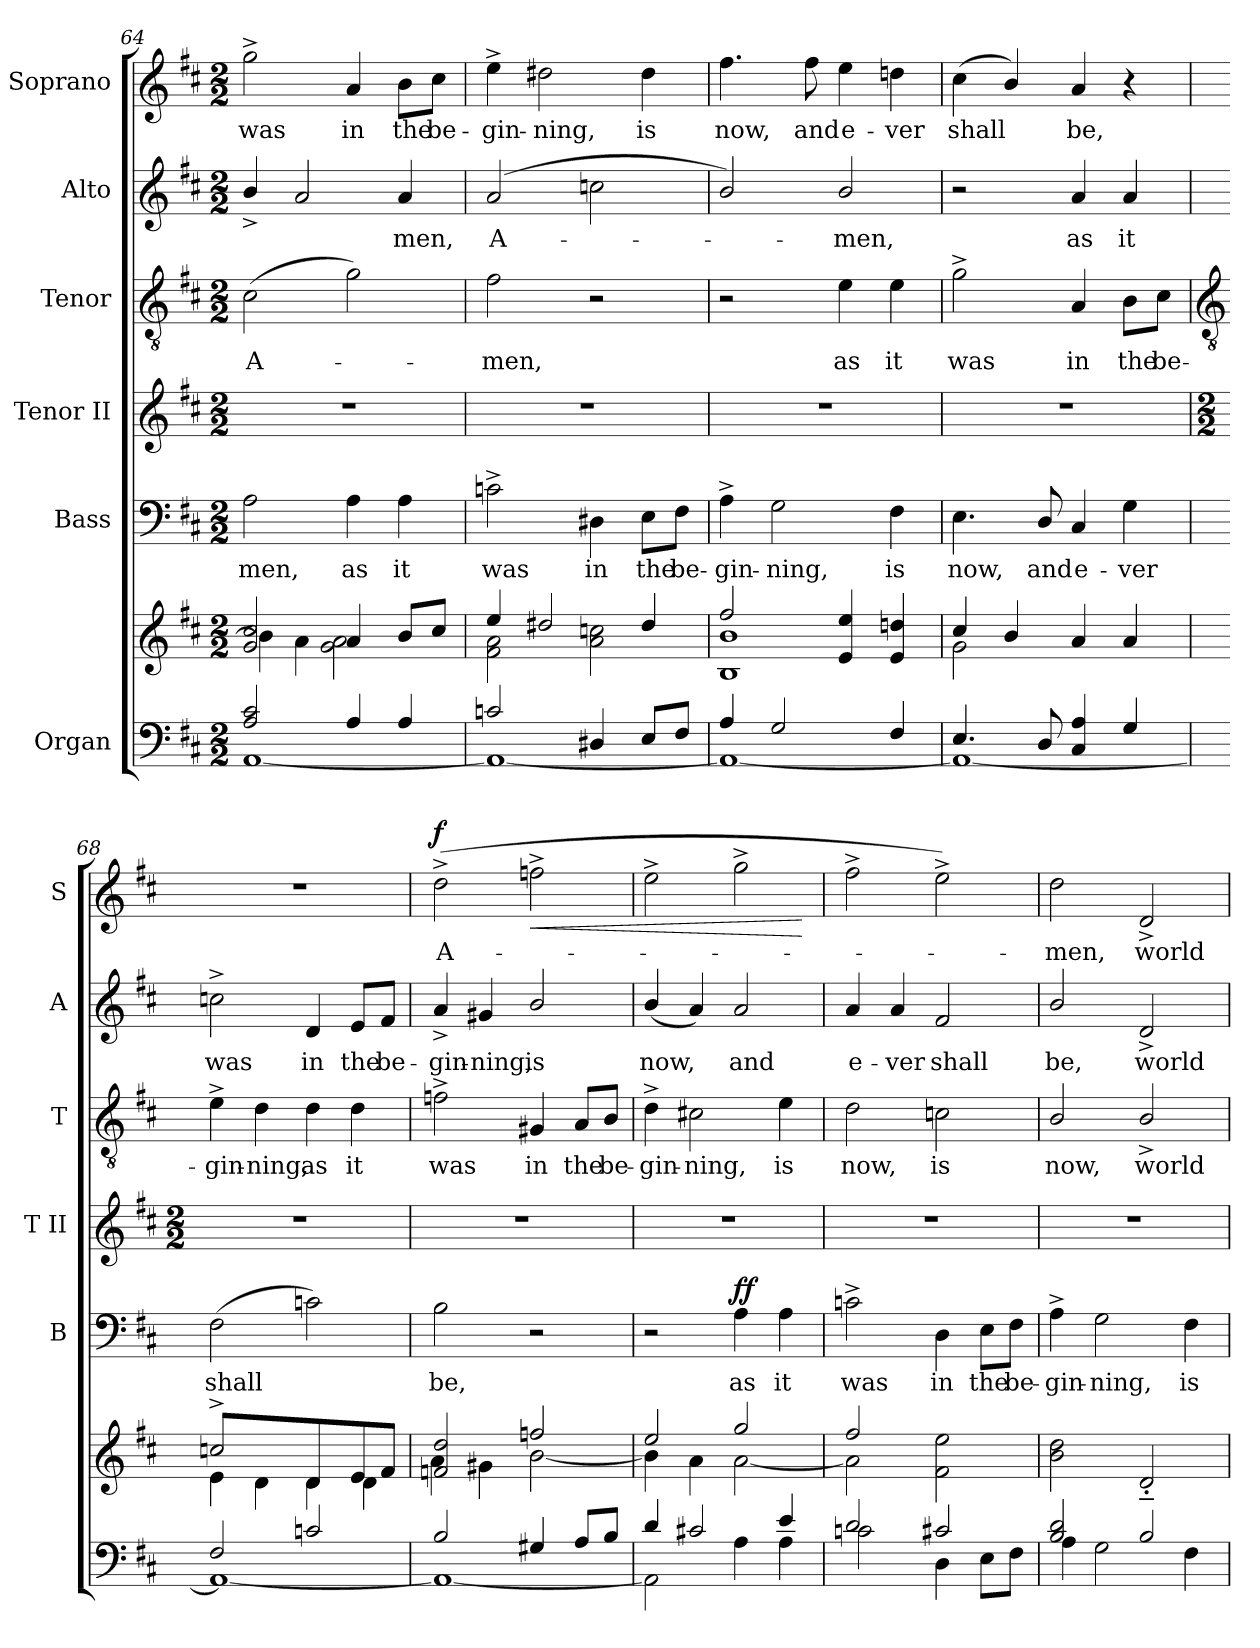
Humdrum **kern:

**kern	**kern	**kern	**text	**dynam	**kern	**kern	**text	**kern	**text	**kern	**text	**dynam
*part6	*part6	*part5	*part5	*part5	*part4	*part3	*part3	*part2	*part2	*part1	*part1	*part1
*staff7	*staff6	*staff5	*staff5	*staff5	*staff4	*staff3	*staff3	*staff2	*staff2	*staff1	*staff1	*staff1
*I"Organ	*	*I"Bass	*	*	*I"Tenor II	*I"Tenor	*	*I"Alto	*	*I"Soprano	*	*
*	*	*I'B	*	*	*I'T II	*I'T	*	*I'A	*	*I'S	*	*
*clefF4	*clefG2	*clefF4	*	*	*clefG2	*clefGv2	*	*clefG2	*	*clefG2	*	*
*k[f#c#]	*k[f#c#]	*k[f#c#]	*	*	*k[f#c#]	*k[f#c#]	*	*k[f#c#]	*	*k[f#c#]	*	*
*D:	*D:	*D:	*	*	*D:	*D:	*	*D:	*	*D:	*	*
*M2/2	*M2/2	*M2/2	*	*	*M2/2	*M2/2	*	*M2/2	*	*M2/2	*	*
=64	=64	=64	=64	=64	=64	=64	=64	=64	=64	=64	=64	=64
*^	*^	*	*	*	*	*	*	*	*	*	*	*
!	!	!	!	!	!LO:LY:b	!	!	!	!LO:LY:b	!	!	!	!LO:LY:b	!
2A/ 2c#/	[1AA\	2g/ 2cc#/	4b\]	2A	men,	.	1r	(>2c#	A-	4b^/	.	2gg^	was	.
.	.	.	4a\	.	.	.	.	.	.	2a	.	.	.	.
!	!	!	!	!	!LO:LY:b	!	!	!	!	!	!	!	!LO:LY:b	!
4A/	.	4a/	2g\ 2a\	4A	as	.	.	2g)	.	.	.	4a	in	.
!	!	!	!	!	!LO:LY:b	!	!	!	!	!	!LO:LY:b	!	!LO:LY:b	!
4A/	.	8b/L	.	4A	it	.	.	.	.	4a	men,	8b\L	the	.
!	!	!	!	!	!	!	!	!	!	!	!	!	!LO:LY:b	!
.	.	8cc#/J	.	.	.	.	.	.	.	.	.	8cc#\J	be-	.
=65	=65	=65	=65	=65	=65	=65	=65	=65	=65	=65	=65	=65	=65	=65
!	!	!	!	!	!LO:LY:b	!	!	!	!LO:LY:b	!	!LO:LY:b	!	!LO:LY:b	!
2cn/	1AA\_	4ee/	2f#\ 2a\	2cn^	was	.	1r	2f#	men,	(>2a	A-	4ee^	-gin-	.
!	!	!	!	!	!	!	!	!	!	!	!	!	!LO:LY:b	!
.	.	2dd#X/	.	.	.	.	.	.	.	.	.	2dd#X	-ning,	.
!	!	!	!	!	!LO:LY:b	!	!	!	!	!	!	!	!	!
4D#X/	.	.	2a\ 2ccn\	4D#X	in	.	.	2r	.	2ccn	.	.	.	.
!	!	!	!	!	!LO:LY:b	!	!	!	!	!	!	!	!LO:LY:b	!
8E/L	.	4dd#/	.	8E\L	the	.	.	.	.	.	.	4dd#	is	.
!	!	!	!	!	!LO:LY:b	!	!	!	!	!	!	!	!	!
8F#/J	.	.	.	8F#\J	be-	.	.	.	.	.	.	.	.	.
=66	=66	=66	=66	=66	=66	=66	=66	=66	=66	=66	=66	=66	=66	=66
!	!	!	!	!	!LO:LY:b	!	!	!	!	!	!	!	!LO:LY:b	!
4A/	1AA\_	2ff#/	1B\ 1b\	4A^	-gin-	.	1r	2r	.	2b/)	.	4.ff#	now,	.
!	!	!	!	!	!LO:LY:b	!	!	!	!	!	!	!	!	!
2G/	.	.	.	2G	-ning,	.	.	.	.	.	.	.	.	.
!	!	!	!	!	!	!	!	!	!	!	!	!	!LO:LY:b	!
.	.	.	.	.	.	.	.	.	.	.	.	8ff#	and	.
!	!	!	!	!	!	!	!	!	!LO:LY:b	!	!LO:LY:b	!	!LO:LY:b	!
.	.	4e/ 4ee/	.	.	.	.	.	4e	as	2b/	men,	4ee	e-	.
!	!	!	!	!	!LO:LY:b	!	!	!	!LO:LY:b	!	!	!	!LO:LY:b	!
4F#/	.	4e/ 4ddn/	.	4F#	is	.	.	4e	it	.	.	4ddn	-ver	.
=67	=67	=67	=67	=67	=67	=67	=67	=67	=67	=67	=67	=67	=67	=67
!	!	!	!	!	!LO:LY:b	!	!	!	!LO:LY:b	!	!	!	!LO:LY:b	!
4.E/	1AA\_	4cc#/	2g\	4.E	now,	.	1r	2g^	was	2r	.	(<4cc#	shall	.
.	.	4b/	.	.	.	.	.	.	.	.	.	4b/)	.	.
!	!	!	!	!	!LO:LY:b	!	!	!	!	!	!	!	!	!
8D/	.	.	.	8D/	and	.	.	.	.	.	.	.	.	.
!	!	!	!	!	!LO:LY:b	!	!	!	!LO:LY:b	!	!LO:LY:b	!	!LO:LY:b	!
4C#/ 4A/	.	4a/	2ryy	4C#	e-	.	.	4A	in	4a	as	4a	be,	.
!	!	!	!	!	!LO:LY:b	!	!	!	!LO:LY:b	!	!LO:LY:b	!	!	!
4G/	.	4a/	.	4G	-ver	.	.	8B\L	the	4a	it	4r	.	.
!	!	!	!	!	!	!	!	!	!LO:LY:b	!	!	!	!	!
.	.	.	.	.	.	.	.	8c#\J	be-	.	.	.	.	.
!!LO:LB:g=z
=68	=68	=68	=68	=68	=68	=68	=68	=68	=68	=68	=68	=68	=68	=68
*	*	*	*	*	*	*	*	*clefGv2	*	*	*	*	*	*
*	*	*	*	*	*	*	*M2/2	*	*	*	*	*	*	*
!	!	!	!	!	!LO:LY:b	!	!	!	!LO:LY:b	!	!LO:LY:b	!	!	!
2F#/	1AA\_	2ccn^/	4e\	(>2F#	shall	.	1r	4e^	-gin-	2ccn^	was	1r	.	.
!	!	!	!	!	!	!	!	!	!LO:LY:b	!	!	!	!	!
.	.	.	4d\	.	.	.	.	4d	-ning,	.	.	.	.	.
!	!	!	!	!	!	!	!	!	!LO:LY:b	!	!LO:LY:b	!	!	!
2cn/	.	4d/	4d\	2cn)	.	.	.	4d	as	4d	in	.	.	.
!	!	!	!	!	!	!	!	!	!LO:LY:b	!	!LO:LY:b	!	!	!
.	.	8e/	4d\	.	.	.	.	4d	it	8e/L	the	.	.	.
!	!	!	!	!	!	!	!	!	!	!	!LO:LY:b	!	!	!
.	.	8f#/J	.	.	.	.	.	.	.	8f#/J	be-	.	.	.
=69	=69	=69	=69	=69	=69	=69	=69	=69	=69	=69	=69	=69	=69	=69
!	!	!	!	!	!LO:LY:b	!	!	!	!LO:LY:b	!	!LO:LY:b	!	!LO:LY:b	!LO:DY:b
2B/	1AA\_	2fn/ 2dd/	4a\	2B	be,	.	1r	2fn^	was	4a^	-gin-	(>2dd^	A-	f
!	!	!	!	!	!	!	!	!	!	!	!LO:LY:b	!	!	!
.	.	.	4g#X\	.	.	.	.	.	.	4g#X	-ning,	.	.	.
!	!	!	!	!	!	!	!	!	!LO:LY:b	!	!LO:LY:b	!	!	!LO:HP:b
4G#X/	.	2ffn/	[2b\	2r	.	.	.	4G#X	in	2b/	is	2ffn^	.	<
!	!	!	!	!	!	!	!	!	!LO:LY:b	!	!	!	!	!
8A/L	.	.	.	.	.	.	.	8A/L	the	.	.	.	.	.
!	!	!	!	!	!	!	!	!	!LO:LY:b	!	!	!	!	!
8B/J	.	.	.	.	.	.	.	8B/J	be-	.	.	.	.	.
=70	=70	=70	=70	=70	=70	=70	=70	=70	=70	=70	=70	=70	=70	=70
!	!	!	!	!	!	!	!	!	!LO:LY:b	!	!LO:LY:b	!	!	!
4d/	2AA\]	2ee/	4b\]	2r	.	.	1r	4d^	-gin-	(<4b/	now,	2ee^	.	.
!	!	!	!	!	!	!	!	!	!LO:LY:b	!	!	!	!	!
2c#X/	.	.	4a\	.	.	.	.	2c#X	-ning,	4a)	.	.	.	.
!	!	!	!	!	!LO:LY:b	!LO:DY:b	!	!	!	!	!LO:LY:b	!	!	!
.	4A\	2gg/	[2a\	4A	as	ff	.	.	.	2a	and	2gg^	.	.
!	!	!	!	!	!LO:LY:b	!	!	!	!LO:LY:b	!	!	!	!	!
4e/	4A\	.	.	4A	it	.	.	4e	is	.	.	.	.	.
*v	*v	*	*	*	*	*	*	*	*	*	*	*	*	*
*	*v	*v	*	*	*	*	*	*	*	*	*	*	*
.	.	.	.	.	.	.	.	.	.	.	.	[
=71	=71	=71	=71	=71	=71	=71	=71	=71	=71	=71	=71	=71
*^	*^	*	*	*	*	*	*	*	*	*	*	*
!	!	!	!	!	!LO:LY:b	!	!	!	!LO:LY:b	!	!LO:LY:b	!	!	!
2d/	2cn\	2ff#/	2a\]	2cn^	was	.	1r	2d	now,	4a	e-	2ff#^	.	.
!	!	!	!	!	!	!	!	!	!	!	!LO:LY:b	!	!	!
.	.	.	.	.	.	.	.	.	.	4a	-ver	.	.	.
!	!	!	!	!	!LO:LY:b	!	!	!	!LO:LY:b	!	!LO:LY:b	!	!	!
2c#/	4D\	2ryy	2f#\ 2ee\	4D	in	.	.	2cn	is	2f#	shall	2ee^)	.	.
!	!	!	!	!	!LO:LY:b	!	!	!	!	!	!	!	!	!
.	8E\L	.	.	8E\L	the	.	.	.	.	.	.	.	.	.
!	!	!	!	!	!LO:LY:b	!	!	!	!	!	!	!	!	!
.	8F#\J	.	.	8F#\J	be-	.	.	.	.	.	.	.	.	.
=72	=72	=72	=72	=72	=72	=72	=72	=72	=72	=72	=72	=72	=72	=72
!	!	!	!	!	!LO:LY:b	!	!	!	!LO:LY:b	!	!LO:LY:b	!	!LO:LY:b	!
2B/ 2d/	4A\	1ryy	2b\ 2dd\	4A^	-gin-	.	1r	2B/	now,	2b/	be,	2dd	men,	.
!	!	!	!	!	!LO:LY:b	!	!	!	!	!	!	!	!	!
.	2G\	.	.	2G	-ning,	.	.	.	.	.	.	.	.	.
!	!	!	!	!	!	!	!	!	!LO:LY:b	!	!LO:LY:b	!	!LO:LY:b	!
2B/	.	.	2d'~/	.	.	.	.	2B^/	world	2d^	world	2d^	world	.
!	!	!	!	!	!LO:LY:b	!	!	!	!	!	!	!	!	!
.	4F#\	.	.	4F#	is	.	.	.	.	.	.	.	.	.
*v	*v	*	*	*	*	*	*	*	*	*	*	*	*	*
*	*v	*v	*	*	*	*	*	*	*	*	*	*	*
=	=	=	=	=	=	=	=	=	=	=	=	=
*-	*-	*-	*-	*-	*-	*-	*-	*-	*-	*-	*-	*-
